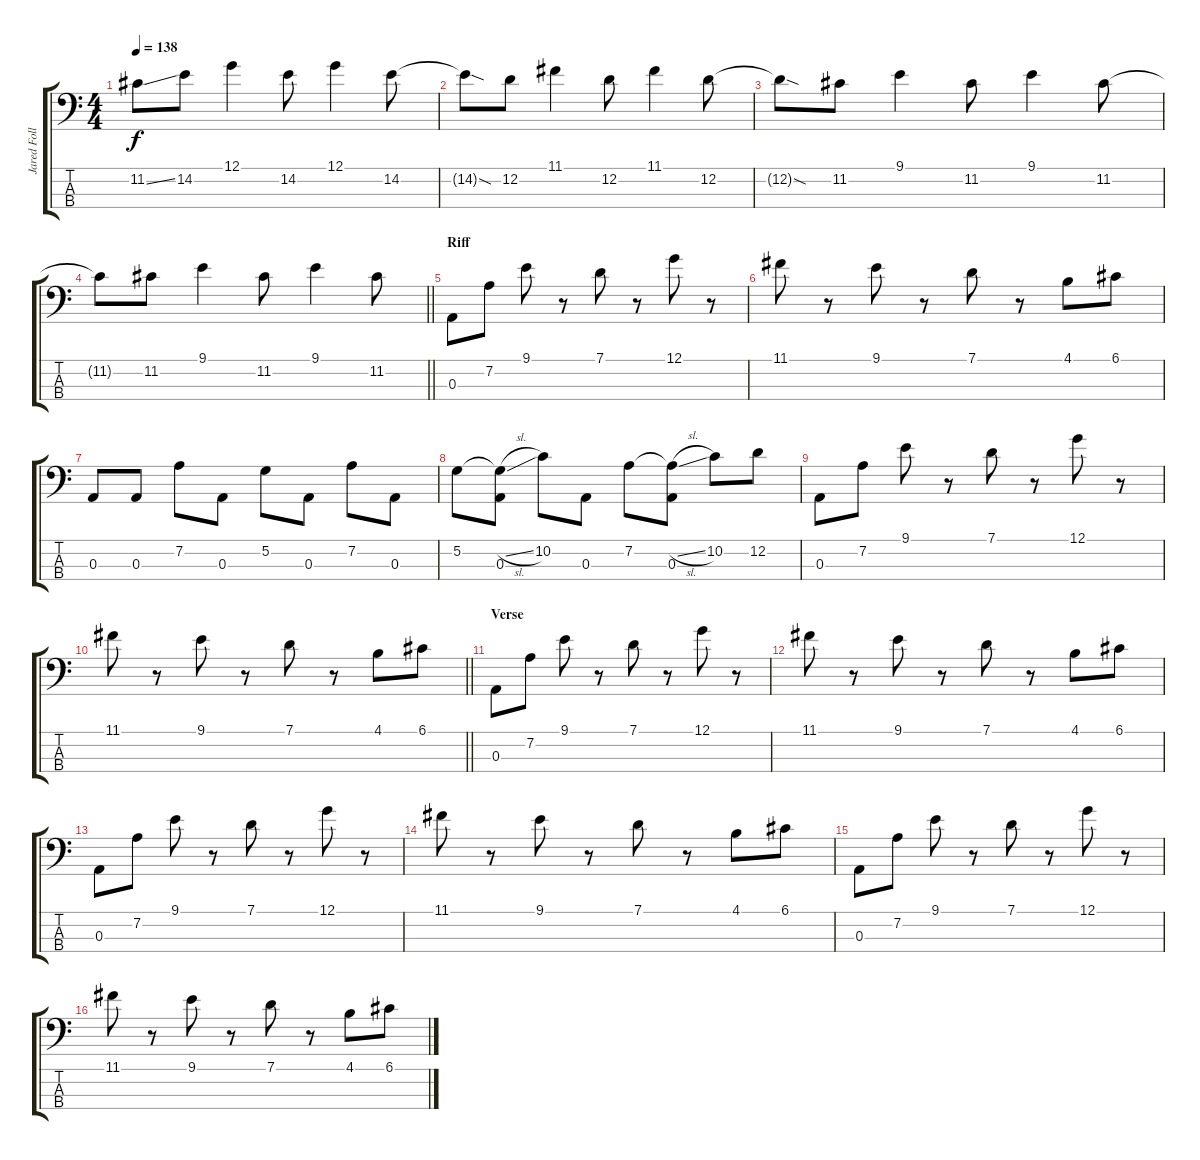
\track ("Jared Followill" "Jared Foll") {instrument electricbasspick}
\staff {score tabs}
\tuning (G2 D2 A1 E1) {hide}
\ts (4 4)
\tempo 138
\clef f4
\ks c
11.2{ss t}.8{dy f} 14.2.8 12.1.4 14.2.8 12.1.4 14.2.8 |
14.2{sod t}.8 12.2.8 11.1.4 12.2.8 11.1.4 12.2.8 |
12.2{sod t}.8 11.2.8 9.1.4 11.2.8 9.1.4 11.2.8 |
\barLineRight lightlight
11.2{t}.8 11.2.8 9.1.4 11.2.8 9.1.4 11.2.8 |
\section ("" "Riff")
0.3.8 7.2.8 9.1.8 r.8 7.1.8 r.8 12.1.8 r.8 |
11.1.8 r.8 9.1.8 r.8 7.1.8 r.8 4.1.8 6.1.8 |
0.3.8 0.3.8 7.2.8 0.3.8 5.2.8 0.3.8 7.2.8 0.3.8 |
5.2.8 (5.2{sl t} 0.3).8 10.2.8 0.3.8 7.2.8 (7.2{sl t} 0.3).8 10.2.8 12.2.8 |
0.3.8 7.2.8 9.1.8 r.8 7.1.8 r.8 12.1.8 r.8 |
\barLineRight lightlight
11.1.8 r.8 9.1.8 r.8 7.1.8 r.8 4.1.8 6.1.8 |
\section ("" "Verse ")
0.3.8 7.2.8 9.1.8 r.8 7.1.8 r.8 12.1.8 r.8 |
11.1.8 r.8 9.1.8 r.8 7.1.8 r.8 4.1.8 6.1.8 |
0.3.8 7.2.8 9.1.8 r.8 7.1.8 r.8 12.1.8 r.8 |
11.1.8 r.8 9.1.8 r.8 7.1.8 r.8 4.1.8 6.1.8 |
0.3.8 7.2.8 9.1.8 r.8 7.1.8 r.8 12.1.8 r.8 |
11.1.8 r.8 9.1.8 r.8 7.1.8 r.8 4.1.8 6.1.8
